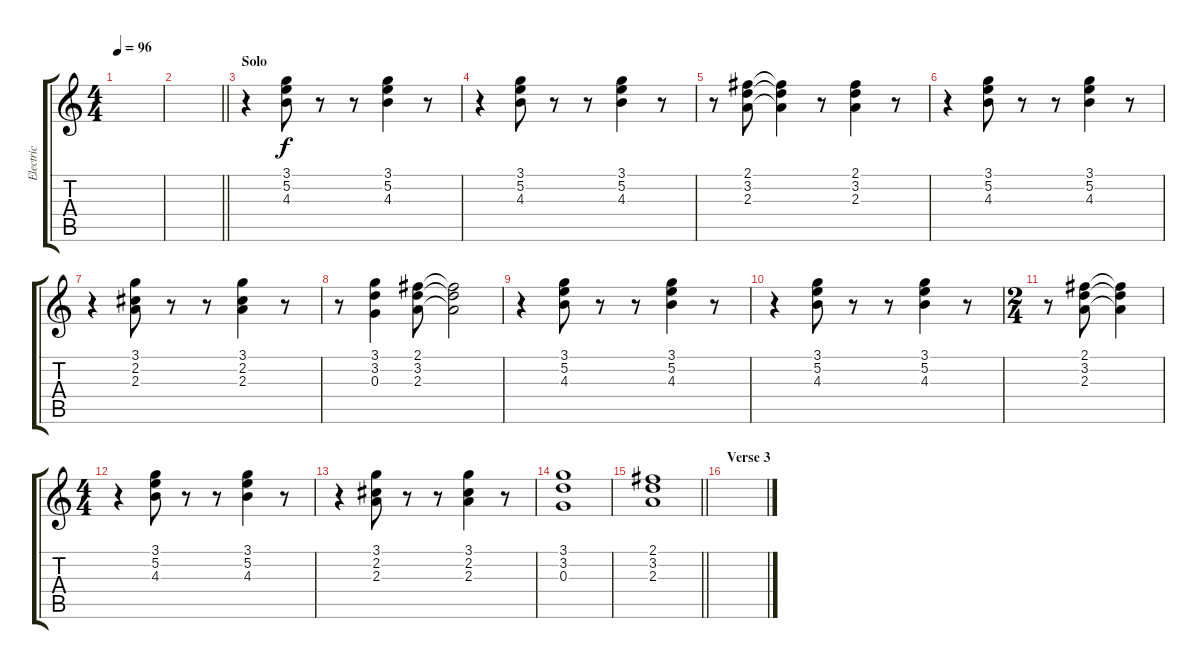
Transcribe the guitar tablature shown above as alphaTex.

\track ("Electric" "Electric") {instrument overdrivenguitar}
\staff {score tabs}
\tuning (E4 B3 G3 D3 A2 E2) {hide}
\ts (4 4)
\tempo 96
\clef g2
\ks c
|
\barLineRight lightlight
|
\section ("" "Solo")
r.4 (3.1 5.2 4.3).8 r.8 r.8 (3.1 5.2 4.3).4 r.8 |
r.4 (3.1 5.2 4.3).8 r.8 r.8 (3.1 5.2 4.3).4 r.8 |
r.8 (2.1 3.2 2.3).8 (2.1{t} 3.2{t} 2.3{t}).4 r.8 (2.1 3.2 2.3).4 r.8 |
r.4 (3.1 5.2 4.3).8 r.8 r.8 (3.1 5.2 4.3).4 r.8 |
r.4 (3.1 2.2 2.3).8 r.8 r.8 (3.1 2.2 2.3).4 r.8 |
r.8 (3.1 3.2 0.3).4 (2.1 3.2 2.3).8 (2.1{t} 3.2{t} 2.3{t}).2 |
r.4 (3.1 5.2 4.3).8 r.8 r.8 (3.1 5.2 4.3).4 r.8 |
r.4 (3.1 5.2 4.3).8 r.8 r.8 (3.1 5.2 4.3).4 r.8 |
\ts (2 4)
r.8 (2.1 3.2 2.3).8 (2.1{t} 3.2{t} 2.3{t}).4 |
\ts (4 4)
r.4 (3.1 5.2 4.3).8 r.8 r.8 (3.1 5.2 4.3).4 r.8 |
r.4 (3.1 2.2 2.3).8 r.8 r.8 (3.1 2.2 2.3).4 r.8 |
(3.1 3.2 0.3).1 |
\barLineRight lightlight
(2.1 3.2 2.3).1 |
\section ("" "Verse 3")
